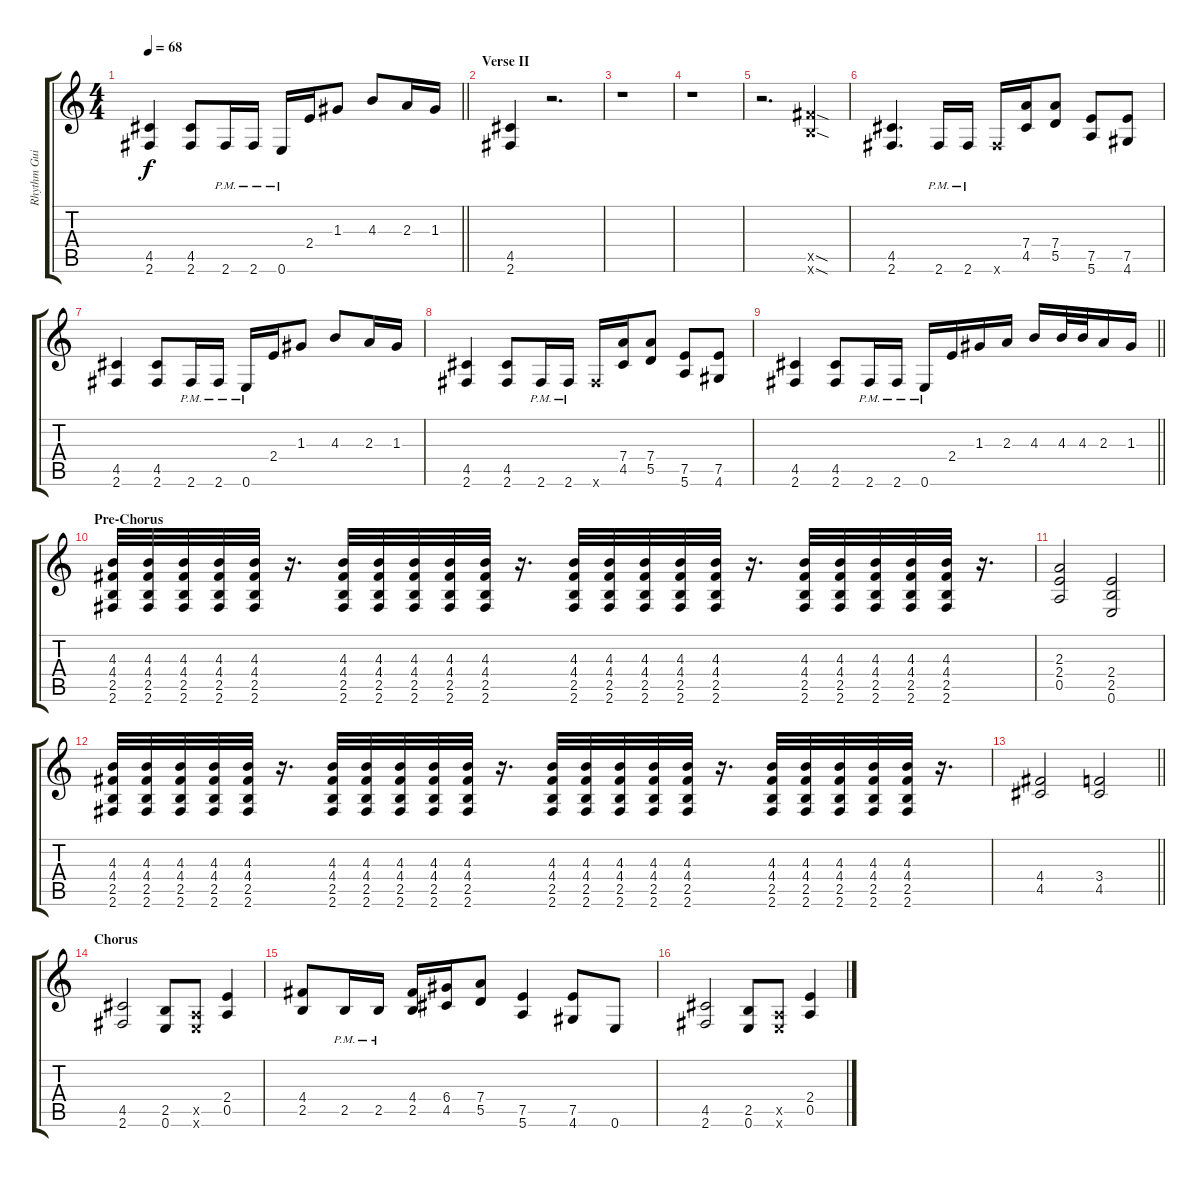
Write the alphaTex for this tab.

\track ("Rhythm Guitar II" "Rhythm Gui") {instrument overdrivenguitar}
\staff {score tabs}
\tuning (E4 B3 G3 D3 A2 E2) {hide}
\ts (4 4)
\tempo 68
\clef g2
\barLineRight lightlight
\ks c
(4.5 2.6).4{dy f} (4.5 2.6).8 2.6{pm}.16 2.6{pm}.16 0.6{pm}.16 2.4.16 1.3.8 4.3.8 2.3.16 1.3.16 |
\section ("" "Verse II")
(4.5 2.6).4 r.2{d} |
r.1 |
r.1 |
r.2{d} (9.5{sod x} 7.6{sod x}).4 |
(4.5 2.6).4{d} 2.6{pm}.16 2.6{pm}.16 2.6{x}.16 (7.4 4.5).16 (7.4 5.5).8 (7.5 5.6).8 (7.5 4.6).8 |
(4.5 2.6).4 (4.5 2.6).8 2.6{pm}.16 2.6{pm}.16 0.6{pm}.16 2.4.16 1.3.8 4.3.8 2.3.16 1.3.16 |
(4.5 2.6).4 (4.5 2.6).8 2.6{pm}.16 2.6{pm}.16 2.6{x}.16 (7.4 4.5).16 (7.4 5.5).8 (7.5 5.6).8 (7.5 4.6).8 |
\barLineRight lightlight
(4.5 2.6).4 (4.5 2.6).8 2.6{pm}.16 2.6{pm}.16 0.6{pm}.16 2.4.16 1.3.16 2.3.16 4.3.16 4.3.32 4.3.32 2.3.16 1.3.16 |
\section ("" "Pre-Chorus")
(4.3 4.4 2.5 2.6).32 (4.3 4.4 2.5 2.6).32 (4.3 4.4 2.5 2.6).32 (4.3 4.4 2.5 2.6).32 (4.3 4.4 2.5 2.6).32 r.16{d} (4.3 4.4 2.5 2.6).32 (4.3 4.4 2.5 2.6).32 (4.3 4.4 2.5 2.6).32 (4.3 4.4 2.5 2.6).32 (4.3 4.4 2.5 2.6).32 r.16{d} (4.3 4.4 2.5 2.6).32 (4.3 4.4 2.5 2.6).32 (4.3 4.4 2.5 2.6).32 (4.3 4.4 2.5 2.6).32 (4.3 4.4 2.5 2.6).32 r.16{d} (4.3 4.4 2.5 2.6).32 (4.3 4.4 2.5 2.6).32 (4.3 4.4 2.5 2.6).32 (4.3 4.4 2.5 2.6).32 (4.3 4.4 2.5 2.6).32 r.16{d} |
(2.3 2.4 0.5).2 (2.4 2.5 0.6).2 |
(4.3 4.4 2.5 2.6).32 (4.3 4.4 2.5 2.6).32 (4.3 4.4 2.5 2.6).32 (4.3 4.4 2.5 2.6).32 (4.3 4.4 2.5 2.6).32 r.16{d} (4.3 4.4 2.5 2.6).32 (4.3 4.4 2.5 2.6).32 (4.3 4.4 2.5 2.6).32 (4.3 4.4 2.5 2.6).32 (4.3 4.4 2.5 2.6).32 r.16{d} (4.3 4.4 2.5 2.6).32 (4.3 4.4 2.5 2.6).32 (4.3 4.4 2.5 2.6).32 (4.3 4.4 2.5 2.6).32 (4.3 4.4 2.5 2.6).32 r.16{d} (4.3 4.4 2.5 2.6).32 (4.3 4.4 2.5 2.6).32 (4.3 4.4 2.5 2.6).32 (4.3 4.4 2.5 2.6).32 (4.3 4.4 2.5 2.6).32 r.16{d} |
\barLineRight lightlight
(4.4 4.5).2 (3.4 4.5).2 |
\section ("" "Chorus")
(4.5 2.6).2 (2.5 0.6).8 (0.5{x} 0.6{x}).8 (2.4 0.5).4 |
(4.4 2.5).8 2.5{pm}.16 2.5{pm}.16 (4.4 2.5).16 (6.4 4.5).16 (7.4 5.5).8 (7.5 5.6).4 (7.5 4.6).8 0.6.8 |
(4.5 2.6).2 (2.5 0.6).8 (0.5{x} 0.6{x}).8 (2.4 0.5).4
